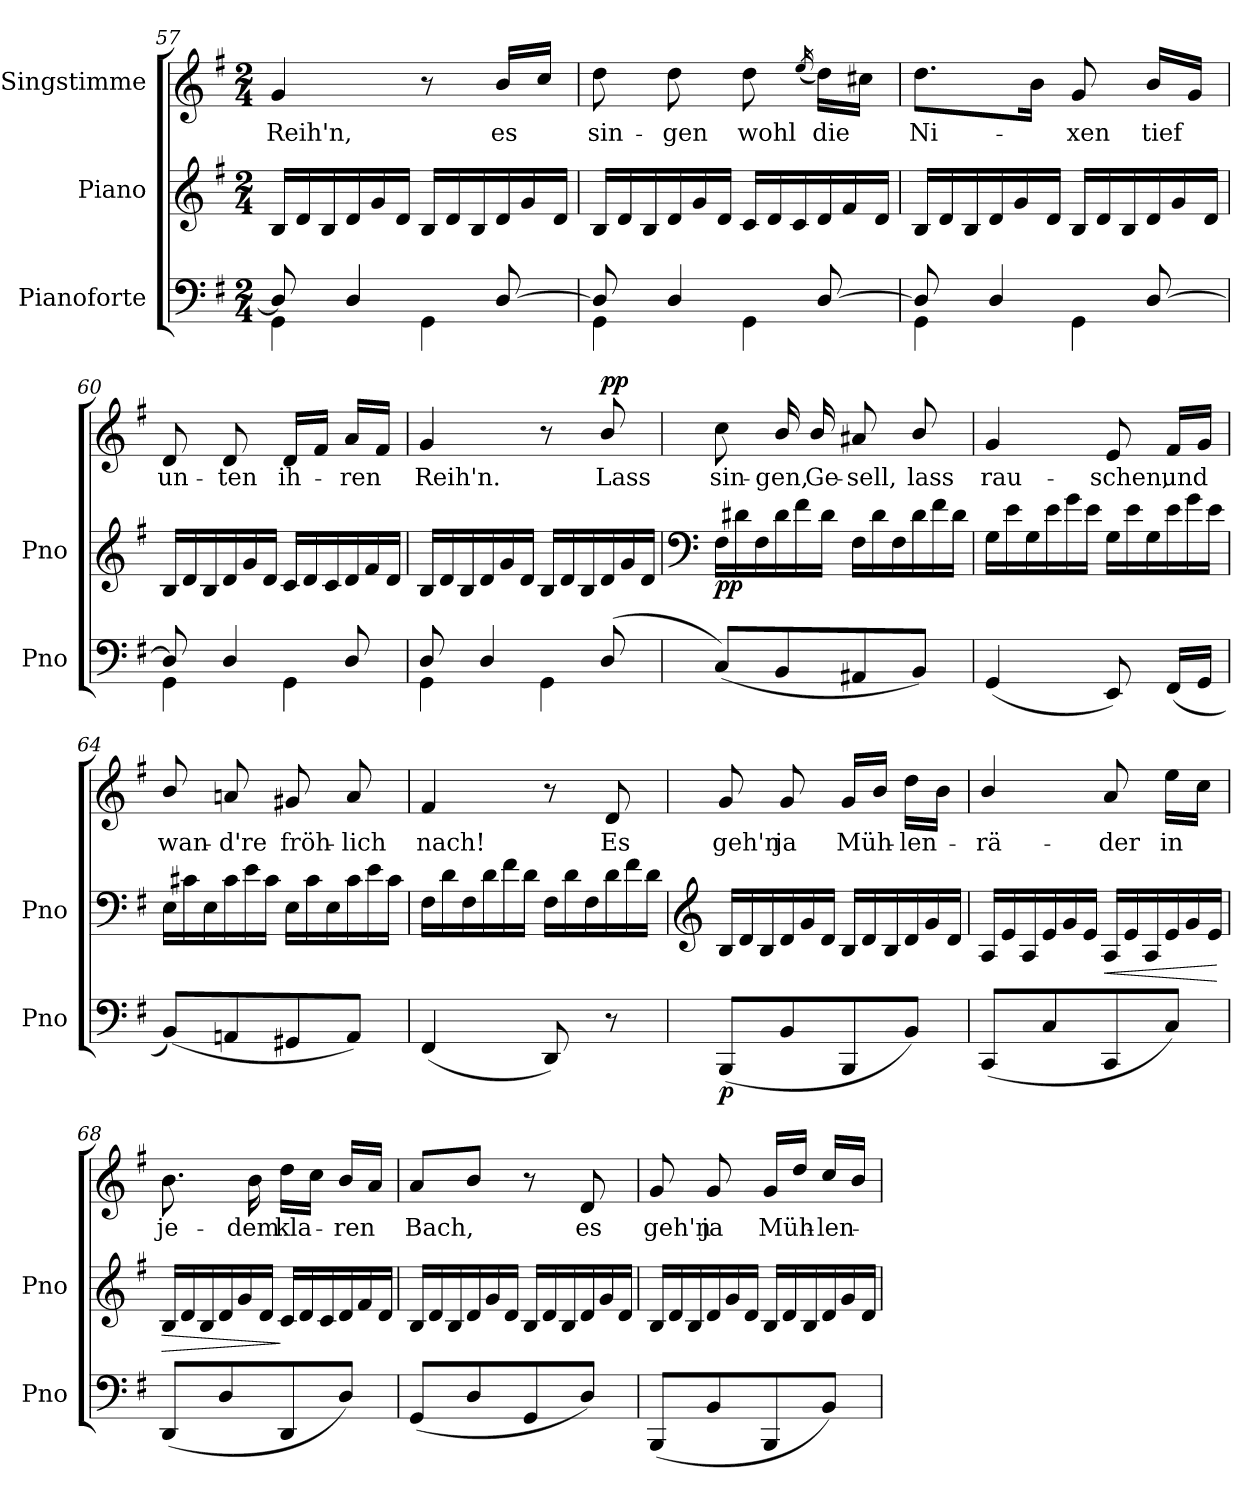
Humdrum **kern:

**kern	**dynam	**kern	**dynam	**kern	**text	**dynam
*part3	*part3	*part2	*part2	*part1	*part1	*part1
*staff3	*staff3	*staff2	*staff2	*staff1	*staff1	*staff1
*I"Pianoforte	*	*I"Piano	*	*I"Singstimme	*	*
*I'Pno	*	*I'Pno	*	*	*	*
!!LO:LB:g=z
*clefF4	*	*clefG2	*	*clefG2	*	*
*k[f#]	*	*k[f#]	*	*k[f#]	*	*
*M2/4	*	*M2/4	*	*M2/4	*	*
=57	=57	=57	=57	=57	=57	=57
*^	*	*	*	*	*	*
*	*	*	*Xtuplet	*	*	*	*
!	!	!	!	!	!	!LO:LY:b	!
8D/]	4GG\	.	24B/LL	.	4g/	Reih'n,	.
.	.	.	24d/	.	.	.	.
.	.	.	24B/	.	.	.	.
4D/	.	.	24d/	.	.	.	.
.	.	.	24g/	.	.	.	.
.	.	.	24d/JJ	.	.	.	.
.	4GG\	.	24B/LL	.	8r	.	.
.	.	.	24d/	.	.	.	.
.	.	.	24B/	.	.	.	.
!	!	!	!	!	!	!LO:LY:b	!
[8D/	.	.	24d/	.	16b/LL	es	.
.	.	.	24g/	.	.	.	.
.	.	.	.	.	16cc/JJ	.	.
.	.	.	24d/JJ	.	.	.	.
=58	=58	=58	=58	=58	=58	=58	=58
!	!	!	!	!	!	!LO:LY:b	!
8D/]	4GG\	.	24B/LL	.	8dd\	sin-	.
.	.	.	24d/	.	.	.	.
.	.	.	24B/	.	.	.	.
!	!	!	!	!	!	!LO:LY:b	!
4D/	.	.	24d/	.	8dd\	-gen	.
.	.	.	24g/	.	.	.	.
.	.	.	24d/JJ	.	.	.	.
!	!	!	!	!	!	!LO:LY:b	!
.	4GG\	.	24c/LL	.	8dd\	wohl	.
.	.	.	24d/	.	.	.	.
.	.	.	24c/	.	.	.	.
.	.	.	.	.	(16qee/	.	.
!	!	!	!	!	!	!LO:LY:b	!
[8D/	.	.	24d/	.	16dd\LL)	die	.
.	.	.	24f#/	.	.	.	.
.	.	.	.	.	16cc#X\JJ	.	.
.	.	.	24d/JJ	.	.	.	.
=59	=59	=59	=59	=59	=59	=59	=59
!	!	!	!	!	!	!LO:LY:b	!
8D/]	4GG\	.	24B/LL	.	8.dd\L	Ni-	.
.	.	.	24d/	.	.	.	.
.	.	.	24B/	.	.	.	.
4D/	.	.	24d/	.	.	.	.
.	.	.	24g/	.	.	.	.
.	.	.	.	.	16b\Jk	.	.
.	.	.	24d/JJ	.	.	.	.
!	!	!	!	!	!	!LO:LY:b	!
.	4GG\	.	24B/LL	.	8g/	-xen	.
.	.	.	24d/	.	.	.	.
.	.	.	24B/	.	.	.	.
!	!	!	!	!	!	!LO:LY:b	!
[8D/	.	.	24d/	.	16b/LL	tief	.
.	.	.	24g/	.	.	.	.
.	.	.	.	.	16g/JJ	.	.
.	.	.	24d/JJ	.	.	.	.
!!LO:LB:g=z
=60	=60	=60	=60	=60	=60	=60	=60
!	!	!	!	!	!	!LO:LY:b	!
8D/]	4GG\	.	24B/LL	.	8d/	un-	.
.	.	.	24d/	.	.	.	.
.	.	.	24B/	.	.	.	.
!	!	!	!	!	!	!LO:LY:b	!
4D/	.	.	24d/	.	8d/	-ten	.
.	.	.	24g/	.	.	.	.
.	.	.	24d/JJ	.	.	.	.
!	!	!	!	!	!	!LO:LY:b	!
.	4GG\	.	24c/LL	.	16d/LL	ih-	.
.	.	.	24d/	.	.	.	.
.	.	.	.	.	16f#/JJ	.	.
.	.	.	24c/	.	.	.	.
!	!	!	!	!	!	!LO:LY:b	!
8D/	.	.	24d/	.	16a/LL	-ren	.
.	.	.	24f#/	.	.	.	.
.	.	.	.	.	16f#/JJ	.	.
.	.	.	24d/JJ	.	.	.	.
!!LO:PB:g=z
=61	=61	=61	=61	=61	=61	=61	=61
!	!	!	!	!	!	!LO:LY:b	!
8D/	4GG\	.	24B/LL	.	4g/	Reih'n.	.
.	.	.	24d/	.	.	.	.
.	.	.	24B/	.	.	.	.
4D/	.	.	24d/	.	.	.	.
.	.	.	24g/	.	.	.	.
.	.	.	24d/JJ	.	.	.	.
.	4GG\	.	24B/LL	.	8r	.	.
.	.	.	24d/	.	.	.	.
.	.	.	24B/	.	.	.	.
!	!	!	!	!	!	!LO:LY:b	!LO:DY:b
(8D/	.	.	24d/	.	8b/	Lass	pp
.	.	.	24g/	.	.	.	.
.	.	.	24d/JJ	.	.	.	.
*v	*v	*	*	*	*	*	*
=62	=62	=62	=62	=62	=62	=62
*	*	*clefF4	*	*	*	*
!	!	!	!LO:DY:b	!	!LO:LY:b	!
(8C/L)	.	24F#\LL	pp	8cc\	sin-	.
.	.	24d#X\	.	.	.	.
.	.	24F#\	.	.	.	.
!	!	!	!	!	!LO:LY:b	!
8BB/	.	24d#\	.	16b/	-gen,	.
.	.	24f#\	.	.	.	.
!	!	!	!	!	!LO:LY:b	!
.	.	.	.	16b/	Ge-	.
.	.	24d#\JJ	.	.	.	.
!	!	!	!	!	!LO:LY:b	!
8AA#X/	.	24F#\LL	.	8a#X/	-sell,	.
.	.	24d#\	.	.	.	.
.	.	24F#\	.	.	.	.
!	!	!	!	!	!LO:LY:b	!
8BB/J)	.	24d#\	.	8b/	lass	.
.	.	24f#\	.	.	.	.
.	.	24d#\JJ	.	.	.	.
=63	=63	=63	=63	=63	=63	=63
!	!	!	!	!	!LO:LY:b	!
(4GG/	.	24G\LL	.	4g/	rau-	.
.	.	24e\	.	.	.	.
.	.	24G\	.	.	.	.
.	.	24e\	.	.	.	.
.	.	24g\	.	.	.	.
.	.	24e\JJ	.	.	.	.
!	!	!	!	!	!LO:LY:b	!
8EE/)	.	24G\LL	.	8e/	-schen,	.
.	.	24e\	.	.	.	.
.	.	24G\	.	.	.	.
!	!	!	!	!	!LO:LY:b	!
(16FF#/LL	.	24e\	.	16f#/LL	und	.
.	.	24g\	.	.	.	.
16GG/JJ	.	.	.	16g/JJ	.	.
.	.	24e\JJ	.	.	.	.
!!LO:LB:g=z
=64	=64	=64	=64	=64	=64	=64
!	!	!	!	!	!LO:LY:b	!
(8BB/L)	.	24E\LL	.	8b/	wan-	.
.	.	24c#X\	.	.	.	.
.	.	24E\	.	.	.	.
!	!	!	!	!	!LO:LY:b	!
8AAn/	.	24c#\	.	8an/	d're	.
.	.	24e\	.	.	.	.
.	.	24c#\JJ	.	.	.	.
!	!	!	!	!	!LO:LY:b	!
8GG#X/	.	24E\LL	.	8g#X/	fröh-	.
.	.	24c#\	.	.	.	.
.	.	24E\	.	.	.	.
!	!	!	!	!	!LO:LY:b	!
8AA/J)	.	24c#\	.	8a/	-lich	.
.	.	24e\	.	.	.	.
.	.	24c#\JJ	.	.	.	.
!!LO:LB:g=z
=65	=65	=65	=65	=65	=65	=65
!	!	!	!	!	!LO:LY:b	!
(4FF#/	.	24F#\LL	.	4f#/	nach!	.
.	.	24d\	.	.	.	.
.	.	24F#\	.	.	.	.
.	.	24d\	.	.	.	.
.	.	24f#\	.	.	.	.
.	.	24d\JJ	.	.	.	.
8DD/)	.	24F#\LL	.	8r	.	.
.	.	24d\	.	.	.	.
.	.	24F#\	.	.	.	.
!	!	!	!	!	!LO:LY:b	!
8r	.	24d\	.	8d/	Es	.
.	.	24f#\	.	.	.	.
.	.	24d\JJ	.	.	.	.
=66	=66	=66	=66	=66	=66	=66
*	*	*clefG2	*	*	*	*
!	!LO:DY:b	!	!	!	!LO:LY:b	!
(8BBB/L	p	24B/LL	.	8g/	geh'n	.
.	.	24d/	.	.	.	.
.	.	24B/	.	.	.	.
!	!	!	!	!	!LO:LY:b	!
8BB/	.	24d/	.	8g/	ja	.
.	.	24g/	.	.	.	.
.	.	24d/JJ	.	.	.	.
!	!	!	!	!	!LO:LY:b	!
8BBB/	.	24B/LL	.	16g/LL	Müh-	.
.	.	24d/	.	.	.	.
.	.	.	.	16b/JJ	.	.
.	.	24B/	.	.	.	.
!	!	!	!	!	!LO:LY:b	!
8BB/J)	.	24d/	.	16dd\LL	-len-	.
.	.	24g/	.	.	.	.
.	.	.	.	16b\JJ	.	.
.	.	24d/JJ	.	.	.	.
=67	=67	=67	=67	=67	=67	=67
!	!	!	!	!	!LO:LY:b	!
(8CC/L	.	24A/LL	.	4b/	-rä-	.
.	.	24e/	.	.	.	.
.	.	24A/	.	.	.	.
8C/	.	24e/	.	.	.	.
.	.	24g/	.	.	.	.
.	.	24e/JJ	.	.	.	.
!	!	!	!LO:HP:b	!	!LO:LY:b	!
8CC/	.	24A/LL	<	8a/	-der	.
.	.	24e/	.	.	.	.
.	.	24A/	.	.	.	.
!	!	!	!	!	!LO:LY:b	!
8C/J)	.	24e/	.	16ee\LL	in	.
.	.	24g/	.	.	.	.
.	.	.	.	16cc\JJ	.	.
.	.	24e/JJ	.	.	.	.
.	.	.	[	.	.	.
!!LO:LB:g=z
=68	=68	=68	=68	=68	=68	=68
!	!	!	!LO:HP:b	!	!LO:LY:b	!
(8DD/L	.	24B/LL	>	8.b\	je-	.
.	.	24d/	.	.	.	.
.	.	24B/	.	.	.	.
8D/	.	24d/	.	.	.	.
.	.	24g/	.	.	.	.
!	!	!	!	!	!LO:LY:b	!
.	.	.	.	16b\	-dem	.
.	.	24d/JJ	.	.	.	.
!	!	!	!	!	!LO:LY:b	!
8DD/	.	24c/LL	]	16dd\LL	kla-	.
.	.	24d/	.	.	.	.
.	.	.	.	16cc\JJ	.	.
.	.	24c/	.	.	.	.
!	!	!	!	!	!LO:LY:b	!
8D/J)	.	24d/	.	16b/LL	-ren	.
.	.	24f#/	.	.	.	.
.	.	.	.	16a/JJ	.	.
.	.	24d/JJ	.	.	.	.
!!LO:LB:g=z
=69	=69	=69	=69	=69	=69	=69
!	!	!	!	!	!LO:LY:b	!
(8GG/L	.	24B/LL	.	8a/L	Bach,	.
.	.	24d/	.	.	.	.
.	.	24B/	.	.	.	.
8D/	.	24d/	.	8b/J	.	.
.	.	24g/	.	.	.	.
.	.	24d/JJ	.	.	.	.
8GG/	.	24B/LL	.	8r	.	.
.	.	24d/	.	.	.	.
.	.	24B/	.	.	.	.
!	!	!	!	!	!LO:LY:b	!
8D/J)	.	24d/	.	8d/	es	.
.	.	24g/	.	.	.	.
.	.	24d/JJ	.	.	.	.
=70	=70	=70	=70	=70	=70	=70
!	!	!	!	!	!LO:LY:b	!
(8BBB/L	.	24B/LL	.	8g/	geh'n	.
.	.	24d/	.	.	.	.
.	.	24B/	.	.	.	.
!	!	!	!	!	!LO:LY:b	!
8BB/	.	24d/	.	8g/	ja	.
.	.	24g/	.	.	.	.
.	.	24d/JJ	.	.	.	.
!	!	!	!	!	!LO:LY:b	!
8BBB/	.	24B/LL	.	16g/LL	Müh-	.
.	.	24d/	.	.	.	.
.	.	.	.	16dd/JJ	.	.
.	.	24B/	.	.	.	.
!	!	!	!	!	!LO:LY:b	!
8BB/J)	.	24d/	.	16cc/LL	-len-	.
.	.	24g/	.	.	.	.
.	.	.	.	16b/JJ	.	.
.	.	24d/JJ	.	.	.	.
=	=	=	=	=	=	=
*-	*-	*-	*-	*-	*-	*-
